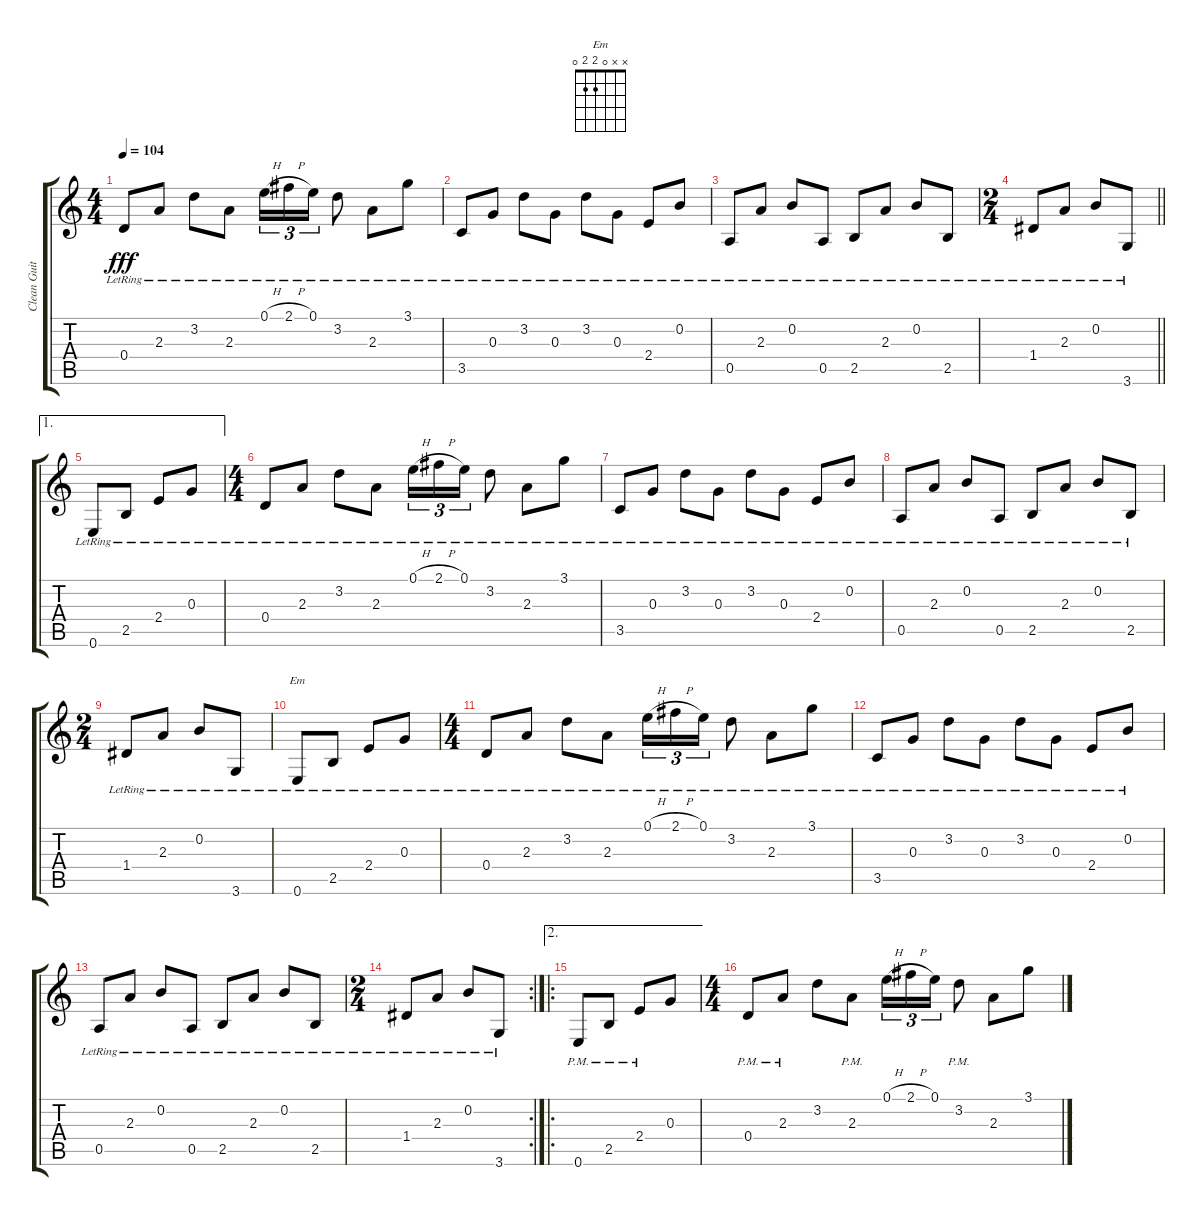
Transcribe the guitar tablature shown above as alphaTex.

\track ("Clean Guitar" "Clean Guit") {instrument distortionguitar}
\staff {score tabs}
\tuning (E4 B3 G3 D3 A2 E2) {hide}
\chord ("Em" x x 0 2 2 0)
\ts (4 4)
\tempo 104
\clef g2
\ks c
0.4{lr}.8{dy fff} 2.3{lr}.8 3.2{lr}.8 2.3{lr}.8 0.1{h lr}.16{tu (3 2)} 2.1{h lr}.16{tu (3 2)} 0.1{lr}.16{tu (3 2)} 3.2{lr}.8 2.3{lr}.8 3.1{lr}.8 |
3.5{lr}.8 0.3{lr}.8 3.2{lr}.8 0.3{lr}.8 3.2{lr}.8 0.3{lr}.8 2.4{lr}.8 0.2{lr}.8 |
0.5{lr}.8 2.3{lr}.8 0.2{lr}.8 0.5{lr}.8 2.5{lr}.8 2.3{lr}.8 0.2{lr}.8 2.5{lr}.8 |
\ts (2 4)
\barLineRight lightlight
1.4{lr}.8 2.3{lr}.8 0.2{lr}.8 3.6{lr}.8 |
\ae 1
0.6{lr}.8 2.5{lr}.8 2.4{lr}.8 0.3{lr}.8 |
\ts (4 4)
0.4{lr}.8 2.3{lr}.8 3.2{lr}.8 2.3{lr}.8 0.1{h lr}.16{tu (3 2)} 2.1{h lr}.16{tu (3 2)} 0.1{lr}.16{tu (3 2)} 3.2{lr}.8 2.3{lr}.8 3.1{lr}.8 |
3.5{lr}.8 0.3{lr}.8 3.2{lr}.8 0.3{lr}.8 3.2{lr}.8 0.3{lr}.8 2.4{lr}.8 0.2{lr}.8 |
0.5{lr}.8 2.3{lr}.8 0.2{lr}.8 0.5{lr}.8 2.5{lr}.8 2.3{lr}.8 0.2{lr}.8 2.5{lr}.8 |
\ts (2 4)
1.4{lr}.8 2.3{lr}.8 0.2{lr}.8 3.6{lr}.8 |
0.6{lr}.8{ch "Em"} 2.5{lr}.8 2.4{lr}.8 0.3{lr}.8 |
\ts (4 4)
0.4{lr}.8 2.3{lr}.8 3.2{lr}.8 2.3{lr}.8 0.1{h lr}.16{tu (3 2)} 2.1{h lr}.16{tu (3 2)} 0.1{lr}.16{tu (3 2)} 3.2{lr}.8 2.3{lr}.8 3.1{lr}.8 |
3.5{lr}.8 0.3{lr}.8 3.2{lr}.8 0.3{lr}.8 3.2{lr}.8 0.3{lr}.8 2.4{lr}.8 0.2{lr}.8 |
0.5{lr}.8 2.3{lr}.8 0.2{lr}.8 0.5{lr}.8 2.5{lr}.8 2.3{lr}.8 0.2{lr}.8 2.5{lr}.8 |
\rc 2
\ts (2 4)
1.4{lr}.8 2.3{lr}.8 0.2{lr}.8 3.6{lr}.8 |
\ae 2
\ro
0.6{pm}.8{volume 15 instrument overdrivenguitar} 2.5{pm}.8 2.4{pm}.8 0.3.8 |
\ts (4 4)
0.4{pm}.8 2.3{pm}.8 3.2.8 2.3{pm}.8 0.1{h}.16{tu (3 2)} 2.1{h}.16{tu (3 2)} 0.1.16{tu (3 2)} 3.2{pm}.8 2.3.8 3.1.8
